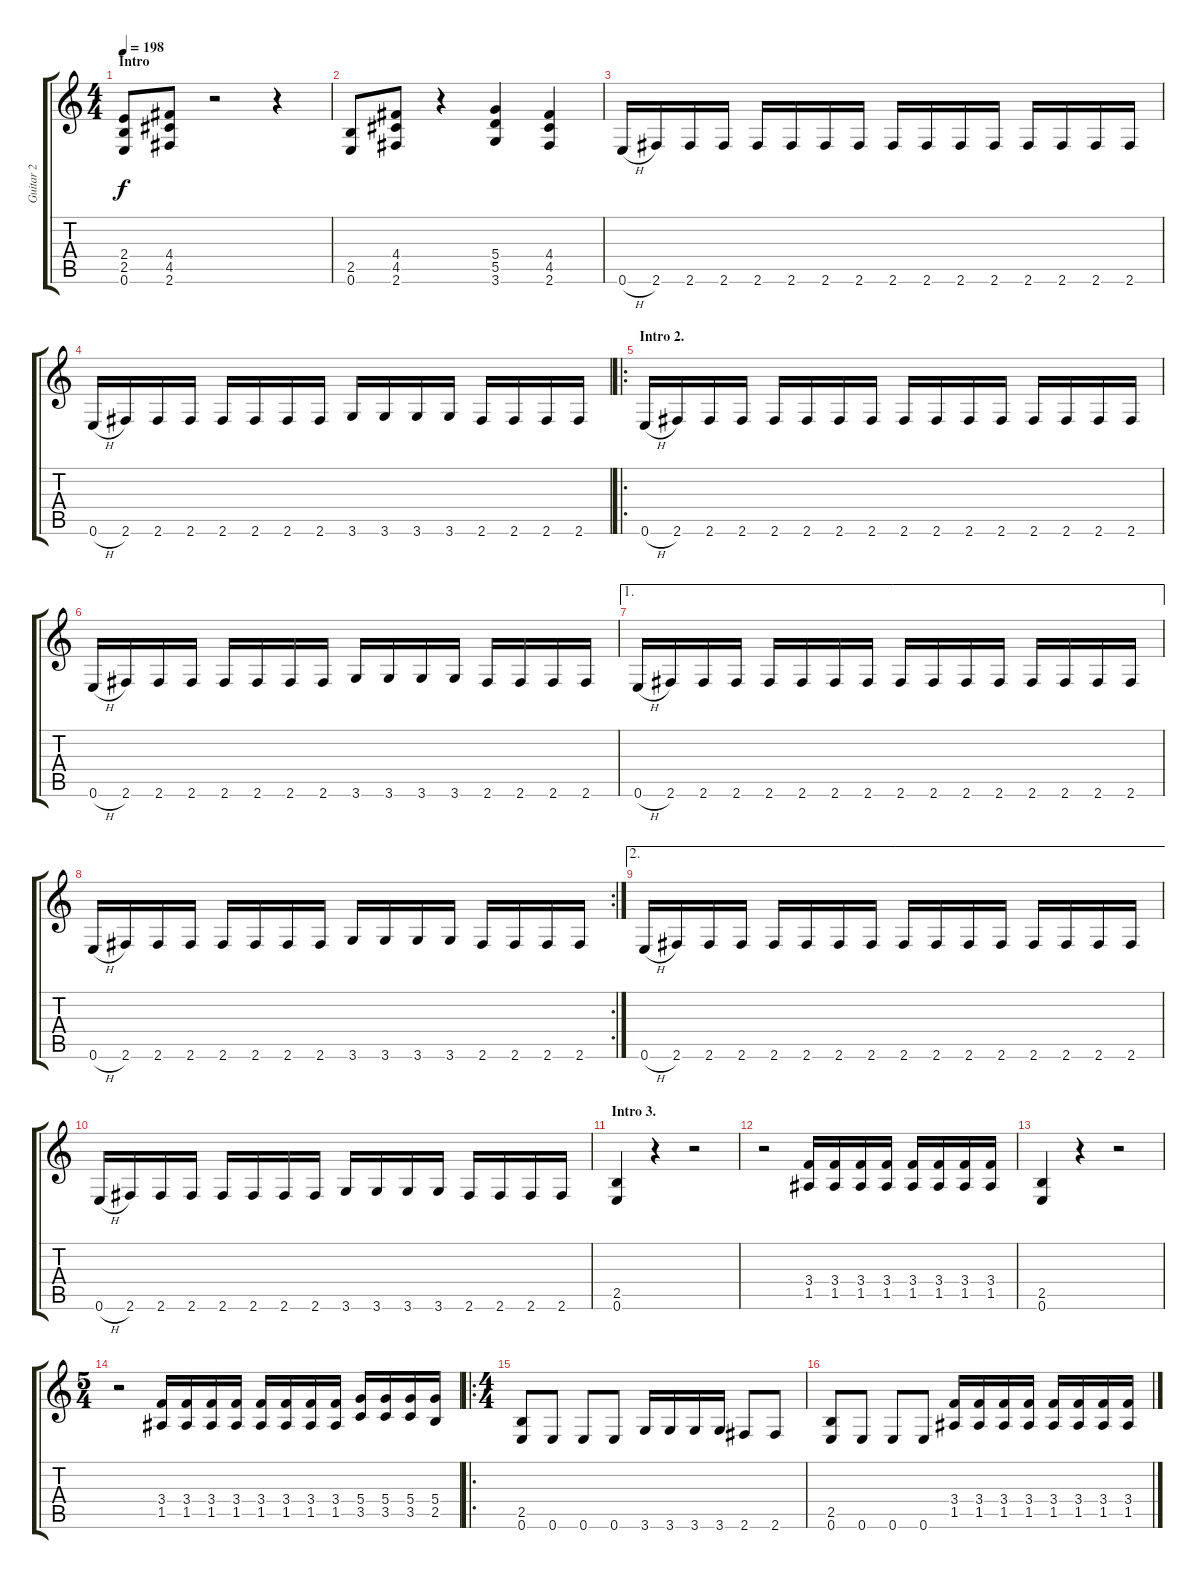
\track ("Guitar 2" "Guitar 2") {instrument overdrivenguitar}
\staff {score tabs}
\tuning (E4 B3 G3 D3 A2 E2) {hide}
\ts (4 4)
\section ("" "Intro")
\tempo 198
\clef g2
\ks c
(2.4 2.5 0.6).8{dy f instrument overdrivenguitar} (4.4 4.5 2.6).8 r.2 r.4 |
(2.5 0.6).8 (4.4 4.5 2.6).8 r.4 (5.4 5.5 3.6).4 (4.4 4.5 2.6).4 |
0.6{h}.16 2.6.16 2.6.16 2.6.16 2.6.16 2.6.16 2.6.16 2.6.16 2.6.16 2.6.16 2.6.16 2.6.16 2.6.16 2.6.16 2.6.16 2.6.16 |
0.6{h}.16 2.6.16 2.6.16 2.6.16 2.6.16 2.6.16 2.6.16 2.6.16 3.6.16 3.6.16 3.6.16 3.6.16 2.6.16 2.6.16 2.6.16 2.6.16 |
\ro
\section ("" "Intro 2.")
0.6{h}.16 2.6.16 2.6.16 2.6.16 2.6.16 2.6.16 2.6.16 2.6.16 2.6.16 2.6.16 2.6.16 2.6.16 2.6.16 2.6.16 2.6.16 2.6.16 |
0.6{h}.16 2.6.16 2.6.16 2.6.16 2.6.16 2.6.16 2.6.16 2.6.16 3.6.16 3.6.16 3.6.16 3.6.16 2.6.16 2.6.16 2.6.16 2.6.16 |
\ae 1
0.6{h}.16 2.6.16 2.6.16 2.6.16 2.6.16 2.6.16 2.6.16 2.6.16 2.6.16 2.6.16 2.6.16 2.6.16 2.6.16 2.6.16 2.6.16 2.6.16 |
\rc 2
0.6{h}.16 2.6.16 2.6.16 2.6.16 2.6.16 2.6.16 2.6.16 2.6.16 3.6.16 3.6.16 3.6.16 3.6.16 2.6.16 2.6.16 2.6.16 2.6.16 |
\ae 2
0.6{h}.16 2.6.16 2.6.16 2.6.16 2.6.16 2.6.16 2.6.16 2.6.16 2.6.16 2.6.16 2.6.16 2.6.16 2.6.16 2.6.16 2.6.16 2.6.16 |
0.6{h}.16 2.6.16 2.6.16 2.6.16 2.6.16 2.6.16 2.6.16 2.6.16 3.6.16 3.6.16 3.6.16 3.6.16 2.6.16 2.6.16 2.6.16 2.6.16 |
\section ("" "Intro 3.")
(2.5 0.6).4 r.4 r.2 |
r.2 (3.4 1.5).16 (3.4 1.5).16 (3.4 1.5).16 (3.4 1.5).16 (3.4 1.5).16 (3.4 1.5).16 (3.4 1.5).16 (3.4 1.5).16 |
(2.5 0.6).4 r.4 r.2 |
\ts (5 4)
r.2 (3.4 1.5).16 (3.4 1.5).16 (3.4 1.5).16 (3.4 1.5).16 (3.4 1.5).16 (3.4 1.5).16 (3.4 1.5).16 (3.4 1.5).16 (5.4 3.5).16 (5.4 3.5).16 (5.4 3.5).16 (5.4 2.5).16 |
\ro
\ts (4 4)
(2.5 0.6).8 0.6.8 0.6.8 0.6.8 3.6.16 3.6.16 3.6.16 3.6.16 2.6.8 2.6.8 |
(2.5 0.6).8 0.6.8 0.6.8 0.6.8 (3.4 1.5).16 (3.4 1.5).16 (3.4 1.5).16 (3.4 1.5).16 (3.4 1.5).16 (3.4 1.5).16 (3.4 1.5).16 (3.4 1.5).16
